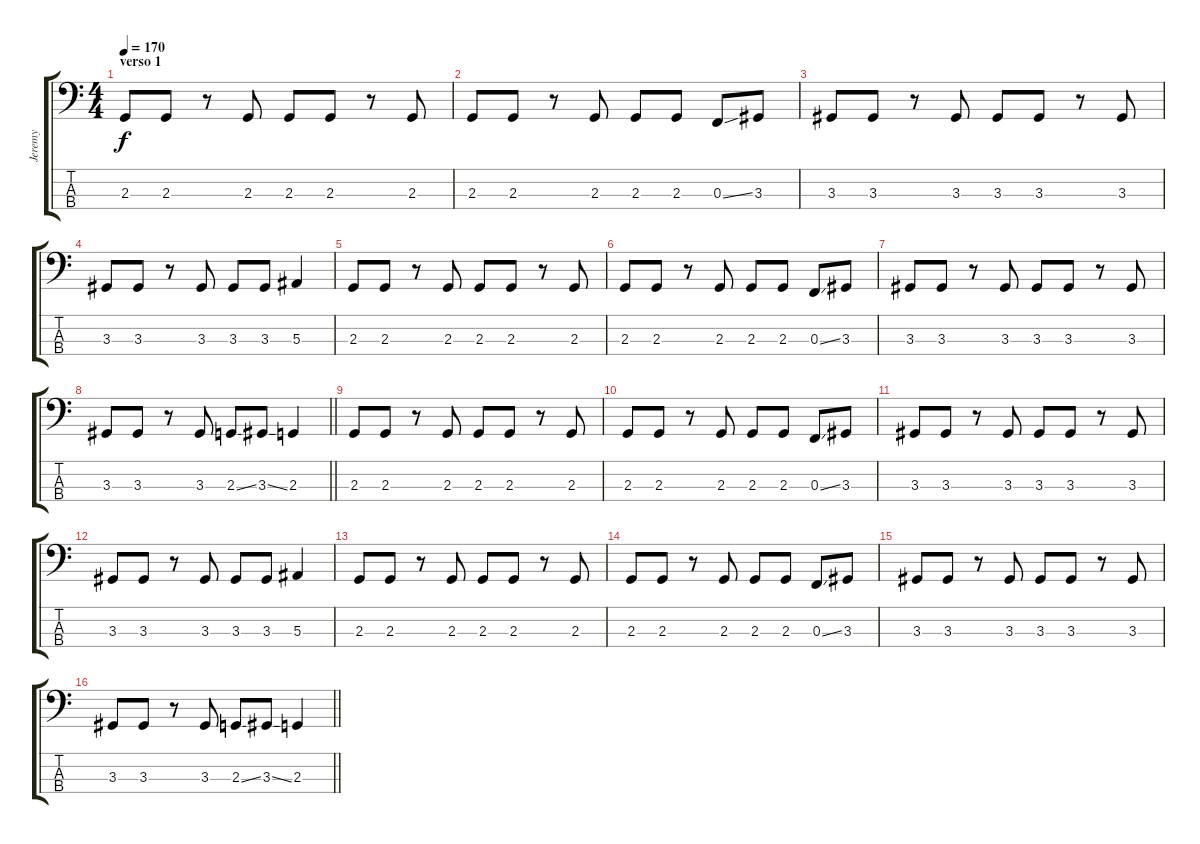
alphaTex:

\track ("Jeremy" "Jeremy") {instrument electricbassfinger}
\staff {score tabs}
\tuning (Eb2 Bb1 F1 C1) {hide}
\ts (4 4)
\section ("" "verso 1")
\tempo 170
\clef f4
\ks c
2.3.8{dy f} 2.3.8 r.8 2.3.8 2.3.8 2.3.8 r.8 2.3.8 |
2.3.8 2.3.8 r.8 2.3.8 2.3.8 2.3.8 0.3{ss}.8 3.3.8 |
3.3.8 3.3.8 r.8 3.3.8 3.3.8 3.3.8 r.8 3.3.8 |
3.3.8 3.3.8 r.8 3.3.8 3.3.8 3.3.8 5.3.4 |
2.3.8 2.3.8 r.8 2.3.8 2.3.8 2.3.8 r.8 2.3.8 |
2.3.8 2.3.8 r.8 2.3.8 2.3.8 2.3.8 0.3{ss}.8 3.3.8 |
3.3.8 3.3.8 r.8 3.3.8 3.3.8 3.3.8 r.8 3.3.8 |
\barLineRight lightlight
3.3.8 3.3.8 r.8 3.3.8 2.3{ss}.8 3.3{ss}.8 2.3.4 |
2.3.8 2.3.8 r.8 2.3.8 2.3.8 2.3.8 r.8 2.3.8 |
2.3.8 2.3.8 r.8 2.3.8 2.3.8 2.3.8 0.3{ss}.8 3.3.8 |
3.3.8 3.3.8 r.8 3.3.8 3.3.8 3.3.8 r.8 3.3.8 |
3.3.8 3.3.8 r.8 3.3.8 3.3.8 3.3.8 5.3.4 |
2.3.8 2.3.8 r.8 2.3.8 2.3.8 2.3.8 r.8 2.3.8 |
2.3.8 2.3.8 r.8 2.3.8 2.3.8 2.3.8 0.3{ss}.8 3.3.8 |
3.3.8 3.3.8 r.8 3.3.8 3.3.8 3.3.8 r.8 3.3.8 |
\barLineRight lightlight
3.3.8 3.3.8 r.8 3.3.8 2.3{ss}.8 3.3{ss}.8 2.3.4
